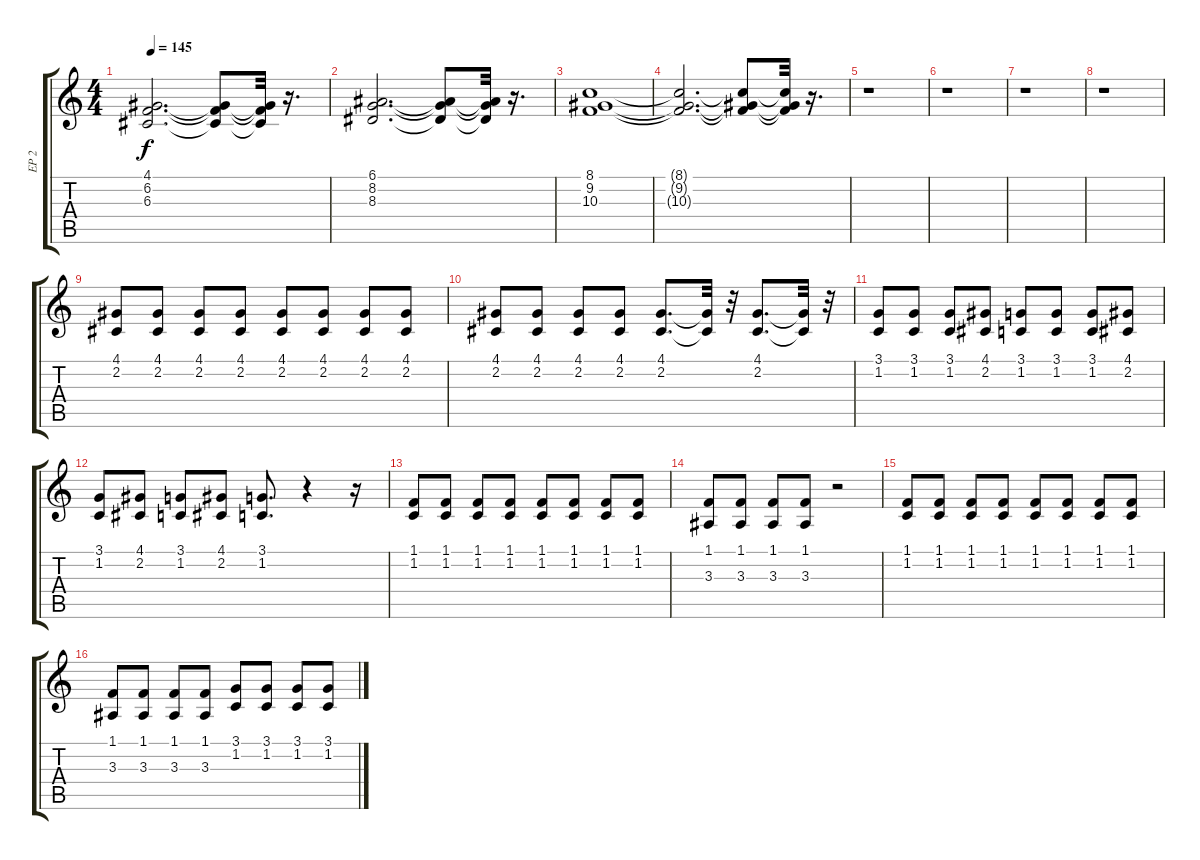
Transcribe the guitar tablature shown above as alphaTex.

\track ("EP 2" "EP 2") {instrument electricgrandpiano}
\staff {score tabs}
\tuning (E4 B3 G3 D3 A2 E2) {hide}
\ts (4 4)
\tempo 145
\clef g2
\ks c
(4.1 6.2 6.3).2{d dy f} (4.1{t} 6.2{t} 6.3{t}).8 (4.1{t} 6.2{t} 6.3{t}).32 r.16{d} |
(6.1 8.2 8.3).2{d} (6.1{t} 8.2{t} 8.3{t}).8 (6.1{t} 8.2{t} 8.3{t}).32 r.16{d} |
(8.1 9.2 10.3).1 |
(8.1{t} 9.2{t} 10.3{t}).2{d} (8.1{t} 9.2{t} 10.3{t}).8 (8.1{t} 9.2{t} 10.3{t}).32 r.16{d} |
r.1 |
r.1 |
r.1 |
r.1 |
(4.1 2.2).8{instrument brightacousticpiano} (4.1 2.2).8 (4.1 2.2).8 (4.1 2.2).8 (4.1 2.2).8 (4.1 2.2).8 (4.1 2.2).8 (4.1 2.2).8 |
(4.1 2.2).8 (4.1 2.2).8 (4.1 2.2).8 (4.1 2.2).8 (4.1 2.2).8{d} (4.1{t} 2.2{t}).32 r.32 (4.1 2.2).8{d} (4.1{t} 2.2{t}).32 r.32 |
(3.1 1.2).8 (3.1 1.2).8 (3.1 1.2).8 (4.1 2.2).8 (3.1 1.2).8 (3.1 1.2).8 (3.1 1.2).8 (4.1 2.2).8 |
(3.1 1.2).8 (4.1 2.2).8 (3.1 1.2).8 (4.1 2.2).8 (3.1 1.2).8{d} r.4 r.16 |
(1.1 1.2).8 (1.1 1.2).8 (1.1 1.2).8 (1.1 1.2).8 (1.1 1.2).8 (1.1 1.2).8 (1.1 1.2).8 (1.1 1.2).8 |
(1.1 3.3).8 (1.1 3.3).8 (1.1 3.3).8 (1.1 3.3).8 r.2 |
(1.1 1.2).8 (1.1 1.2).8 (1.1 1.2).8 (1.1 1.2).8 (1.1 1.2).8 (1.1 1.2).8 (1.1 1.2).8 (1.1 1.2).8 |
(1.1 3.3).8 (1.1 3.3).8 (1.1 3.3).8 (1.1 3.3).8 (3.1 1.2).8 (3.1 1.2).8 (3.1 1.2).8 (3.1 1.2).8
